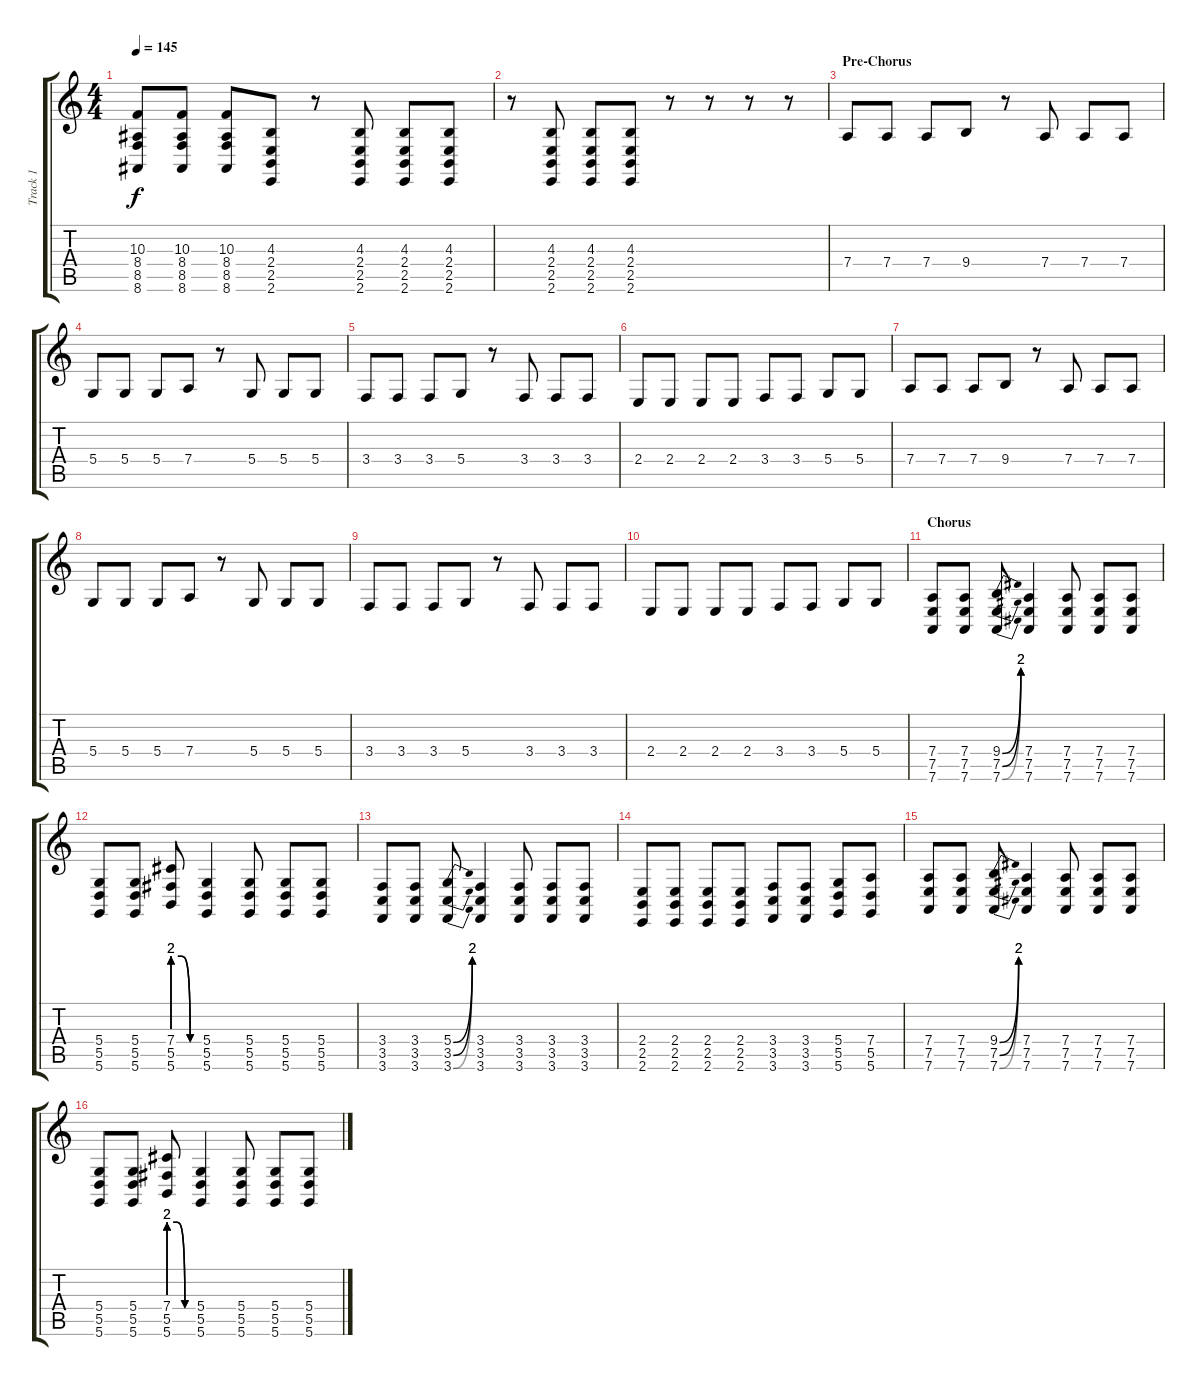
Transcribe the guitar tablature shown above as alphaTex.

\track ("Track 1" "Track 1") {instrument orchestralharp}
\staff {score tabs}
\tuning (E4 B3 G3 D3 A2 D2) {hide}
\ts (4 4)
\tempo 145
\clef g2
\ks c
(10.3 8.4 8.5 8.6).8{dy f} (10.3 8.4 8.5 8.6).8 (10.3 8.4 8.5 8.6).8 (4.3 2.4 2.5 2.6).8 r.8 (4.3 2.4 2.5 2.6).8 (4.3 2.4 2.5 2.6).8 (4.3 2.4 2.5 2.6).8 |
r.8 (4.3 2.4 2.5 2.6).8 (4.3 2.4 2.5 2.6).8 (4.3 2.4 2.5 2.6).8 r.8 r.8 r.8 r.8 |
\section ("" "Pre-Chorus")
7.4.8 7.4.8 7.4.8 9.4.8 r.8 7.4.8 7.4.8 7.4.8 |
5.4.8 5.4.8 5.4.8 7.4.8 r.8 5.4.8 5.4.8 5.4.8 |
3.4.8 3.4.8 3.4.8 5.4.8 r.8 3.4.8 3.4.8 3.4.8 |
2.4.8 2.4.8 2.4.8 2.4.8 3.4.8 3.4.8 5.4.8 5.4.8 |
7.4.8 7.4.8 7.4.8 9.4.8 r.8 7.4.8 7.4.8 7.4.8 |
5.4.8 5.4.8 5.4.8 7.4.8 r.8 5.4.8 5.4.8 5.4.8 |
3.4.8 3.4.8 3.4.8 5.4.8 r.8 3.4.8 3.4.8 3.4.8 |
2.4.8 2.4.8 2.4.8 2.4.8 3.4.8 3.4.8 5.4.8 5.4.8 |
\section ("" "Chorus")
(7.4 7.5 7.6).8 (7.4 7.5 7.6).8 (9.4{be (bend 0 0 60 8)} 7.5{be (bend 0 0 60 8)} 7.6{be (bend 0 0 60 8)}).8 (7.4 7.5 7.6).4 (7.4 7.5 7.6).8 (7.4 7.5 7.6).8 (7.4 7.5 7.6).8 |
(5.4 5.5 5.6).8 (5.4 5.5 5.6).8 (7.4{be (custom 0 8 20 8 40 0 60 0)} 5.5{be (custom 0 8 20 8 40 0 60 0)} 5.6{be (custom 0 8 20 8 40 0 60 0)}).8 (5.4 5.5 5.6).4 (5.4 5.5 5.6).8 (5.4 5.5 5.6).8 (5.4 5.5 5.6).8 |
(3.4 3.5 3.6).8 (3.4 3.5 3.6).8 (5.4{be (bend 0 0 60 8)} 3.5{be (bend 0 0 60 8)} 3.6{be (bend 0 0 60 8)}).8 (3.4 3.5 3.6).4 (3.4 3.5 3.6).8 (3.4 3.5 3.6).8 (3.4 3.5 3.6).8 |
(2.4 2.5 2.6).8 (2.4 2.5 2.6).8 (2.4 2.5 2.6).8 (2.4 2.5 2.6).8 (3.4 3.5 3.6).8 (3.4 3.5 3.6).8 (5.4 5.5 5.6).8 (7.4 5.5 5.6).8 |
(7.4 7.5 7.6).8 (7.4 7.5 7.6).8 (9.4{be (bend 0 0 60 8)} 7.5{be (bend 0 0 60 8)} 7.6{be (bend 0 0 60 8)}).8 (7.4 7.5 7.6).4 (7.4 7.5 7.6).8 (7.4 7.5 7.6).8 (7.4 7.5 7.6).8 |
(5.4 5.5 5.6).8 (5.4 5.5 5.6).8 (7.4{be (custom 0 8 20 8 40 0 60 0)} 5.5{be (custom 0 8 20 8 40 0 60 0)} 5.6{be (custom 0 8 20 8 40 0 60 0)}).8 (5.4 5.5 5.6).4 (5.4 5.5 5.6).8 (5.4 5.5 5.6).8 (5.4 5.5 5.6).8
